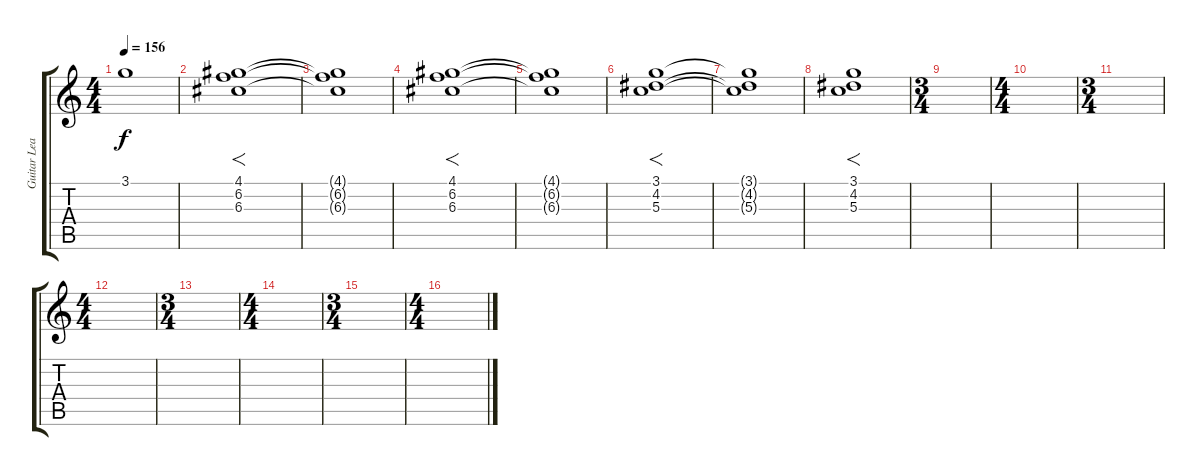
\track ("Guitar Lead" "Guitar Lea") {instrument overdrivenguitar}
\staff {score tabs}
\tuning (E4 B3 G3 D3 A2 E2) {hide}
\ts (4 4)
\tempo 156
\clef g2
\ks c
3.1{t}.1{dy f} |
(4.1 6.2 6.3).1{f volume 10} |
(4.1{t} 6.2{t} 6.3{t}).1 |
(4.1 6.2 6.3).1{f} |
(4.1{t} 6.2{t} 6.3{t}).1 |
(3.1 4.2 5.3).1{f} |
(3.1{t} 4.2{t} 5.3{t}).1 |
(3.1 4.2 5.3).1{f} |
\ts (3 4)
|
\ts (4 4)
|
\ts (3 4)
|
\ts (4 4)
|
\ts (3 4)
|
\ts (4 4)
|
\ts (3 4)
|
\ts (4 4)
